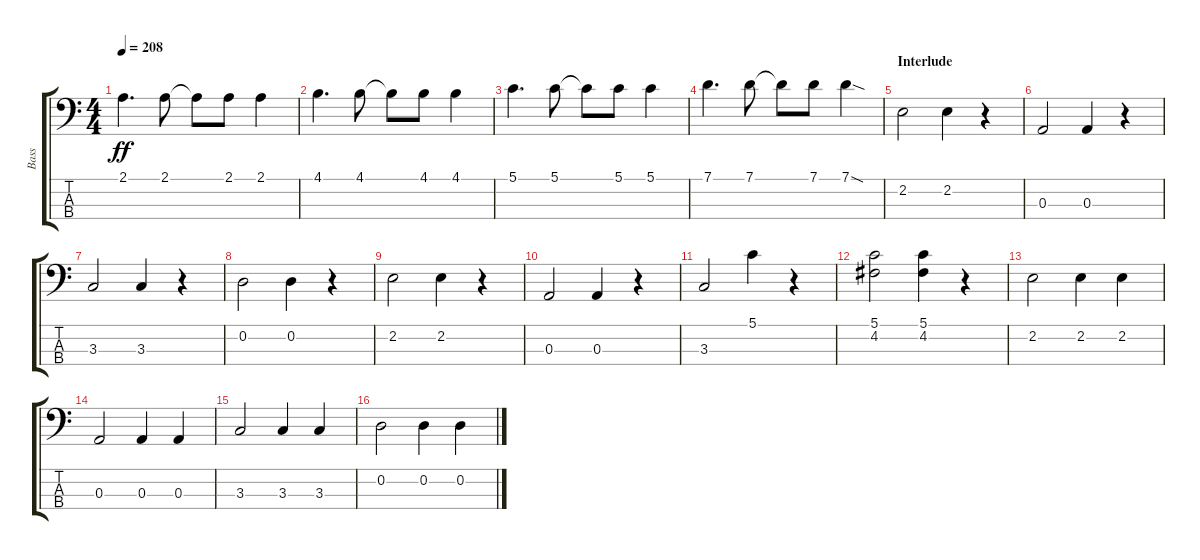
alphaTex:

\track ("Bass" "Bass") {instrument acousticbass}
\staff {score tabs}
\tuning (G2 D2 A1 E1) {hide}
\ts (4 4)
\tempo 208
\clef f4
\ks c
2.1.4{d dy ff} 2.1.8 2.1{t}.8 2.1.8 2.1.4 |
4.1.4{d} 4.1.8 4.1{t}.8 4.1.8 4.1.4 |
5.1.4{d} 5.1.8 5.1{t}.8 5.1.8 5.1.4 |
7.1.4{d} 7.1.8 7.1{t}.8 7.1.8 7.1{sod}.4 |
\section ("" "Interlude")
2.2.2 2.2.4 r.4 |
0.3.2 0.3.4 r.4 |
3.3.2 3.3.4 r.4 |
0.2.2 0.2.4 r.4 |
2.2.2 2.2.4 r.4 |
0.3.2 0.3.4 r.4 |
3.3.2 5.1.4 r.4 |
(5.1 4.2).2 (5.1 4.2).4 r.4 |
2.2.2 2.2.4 2.2.4 |
0.3.2 0.3.4 0.3.4 |
3.3.2 3.3.4 3.3.4 |
0.2.2 0.2.4 0.2.4
